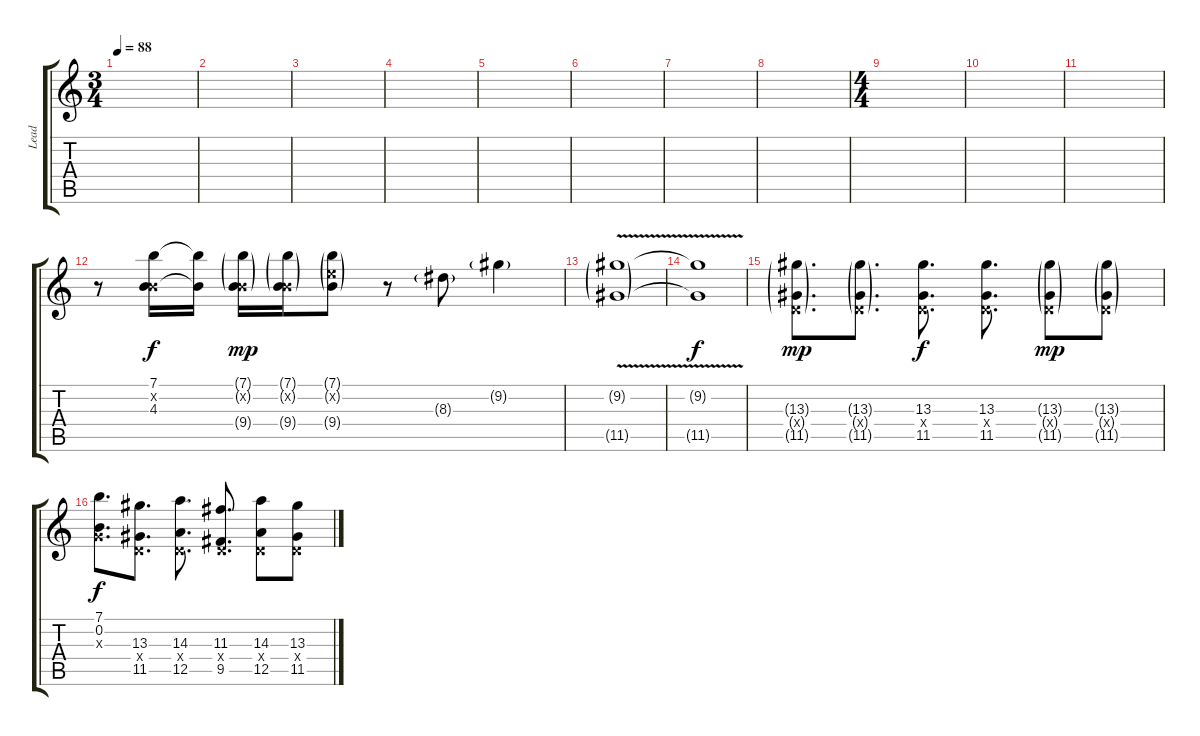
\track ("Lead" "Lead") {instrument overdrivenguitar}
\staff {score tabs}
\tuning (E4 B3 G3 D3 A2 E2) {hide}
\ts (3 4)
\tempo 88
\clef g2
\ks c
|
|
|
|
|
|
|
|
\ts (4 4)
|
|
|
r.8 (7.1 0.2{x} 4.3).16{volume 5 balance 0} (7.1{t} 4.3{t}).16 (7.1{g} 0.2{g x} 9.4{g}).16{dy mp} (7.1{g} 0.2{g x} 9.4{g}).16{balance 13} (7.1{g} 5.2{g x} 9.4{g}).8{volume 7 balance 16} r.8 8.3{g}.8{volume 10 balance 8} 9.2{g}.4 |
(9.2{v g} 11.5{v g}).1{volume 0} |
(9.2{t} 11.5{t}).1{dy f} |
(13.3{g} 0.4{g x} 11.5{g}).8{d dy mp volume 10} (13.3{g} 0.4{g x} 11.5{g}).8{d} (13.3 0.4{x} 11.5).8{d dy f} (13.3 0.4{x} 11.5).8{d} (13.3{g} 0.4{g x} 11.5{g}).8{dy mp} (13.3{g} 0.4{g x} 11.5{g}).8 |
(7.1 0.2 0.3{x}).8{d dy f} (13.3 0.4{x} 11.5).8{d} (14.3 0.4{x} 12.5).8{d} (11.3 0.4{x} 9.5).8{d} (14.3 0.4{x} 12.5).8 (13.3 0.4{x} 11.5).8
